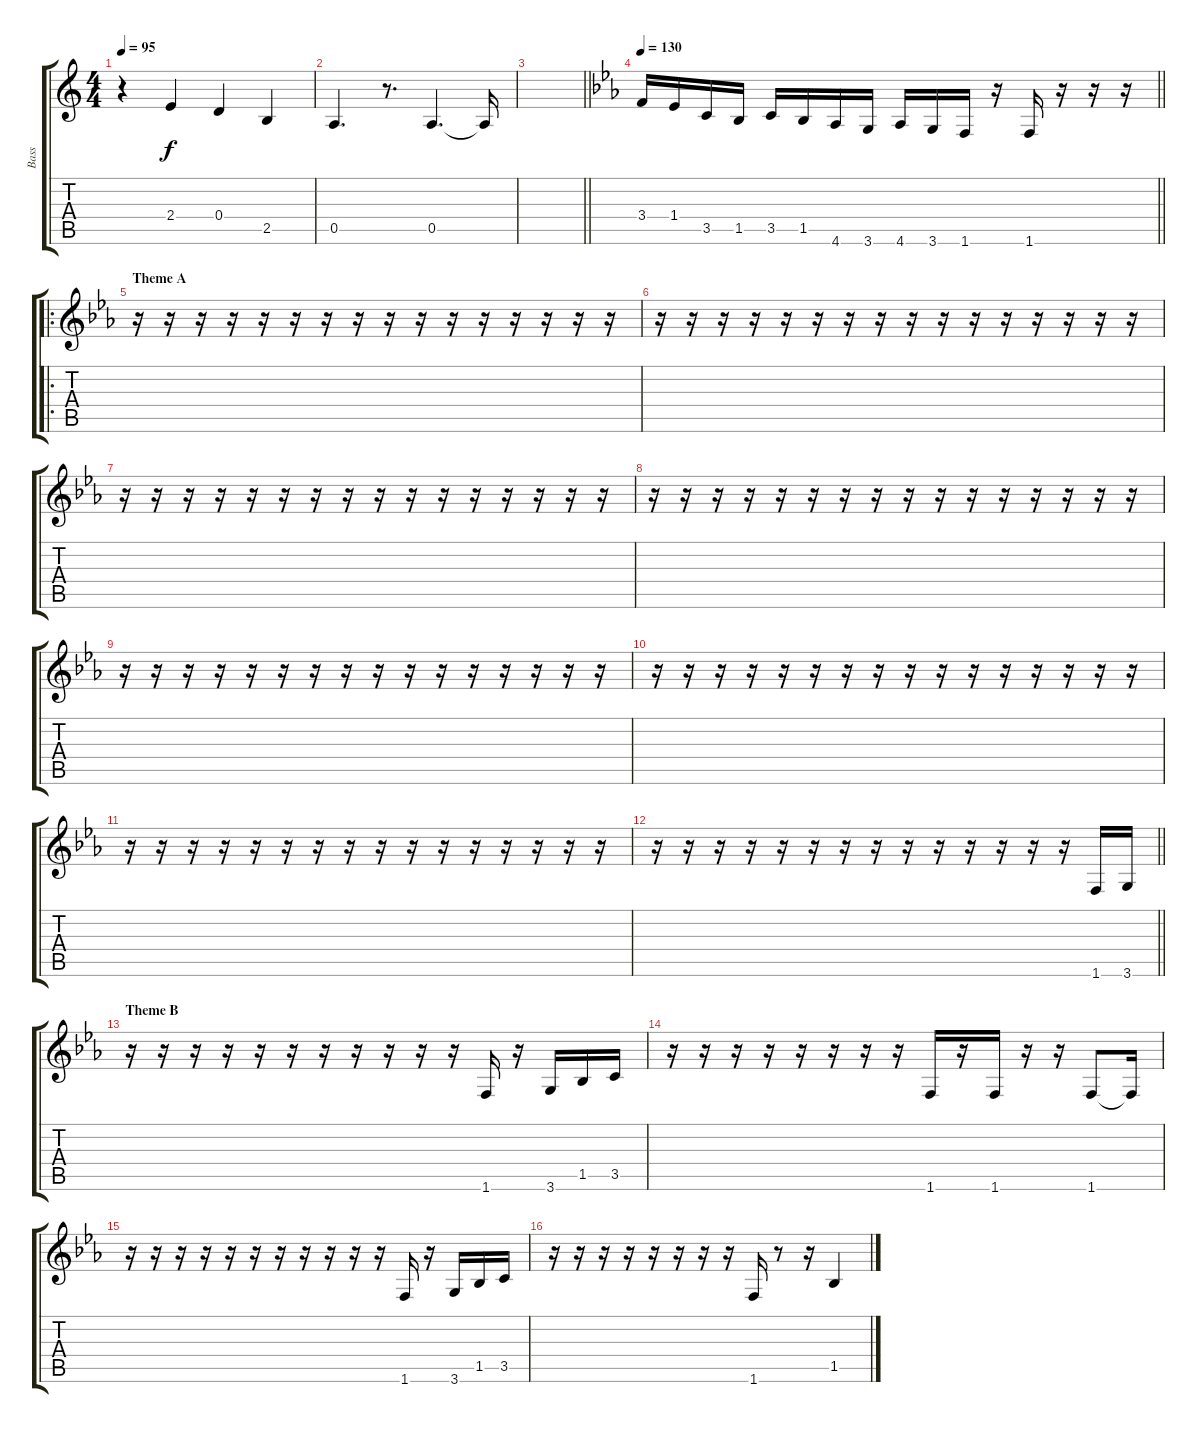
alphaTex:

\track ("Bass" "Bass") {instrument electricbasspick}
\staff {score tabs}
\tuning (E4 B3 G3 D3 A2 E2) {hide}
\ts (4 4)
\tempo 95
\clef g2
\ks c
r.4{dy f instrument electricbasspick} 2.4.4 0.4.4 2.5.4 |
0.5.4{d} r.8{d} 0.5.4{d} 0.5{t}.16 |
\barLineRight lightlight
|
\tempo 150
\tempo 130
\barLineRight lightlight
\ks eb
3.4.16 1.4.16 3.5.16 1.5.16 3.5.16 1.5.16 4.6.16 3.6.16 4.6.16 3.6.16 1.6.16 r.16 1.6.16 r.16 r.16 r.16 |
\ro
\section ("" "Theme A")
r.16 r.16 r.16 r.16 r.16 r.16 r.16 r.16 r.16 r.16 r.16 r.16 r.16 r.16 r.16 r.16 |
r.16 r.16 r.16 r.16 r.16 r.16 r.16 r.16 r.16 r.16 r.16 r.16 r.16 r.16 r.16 r.16 |
r.16 r.16 r.16 r.16 r.16 r.16 r.16 r.16 r.16 r.16 r.16 r.16 r.16 r.16 r.16 r.16 |
r.16 r.16 r.16 r.16 r.16 r.16 r.16 r.16 r.16 r.16 r.16 r.16 r.16 r.16 r.16 r.16 |
r.16 r.16 r.16 r.16 r.16 r.16 r.16 r.16 r.16 r.16 r.16 r.16 r.16 r.16 r.16 r.16 |
r.16 r.16 r.16 r.16 r.16 r.16 r.16 r.16 r.16 r.16 r.16 r.16 r.16 r.16 r.16 r.16 |
r.16 r.16 r.16 r.16 r.16 r.16 r.16 r.16 r.16 r.16 r.16 r.16 r.16 r.16 r.16 r.16 |
\barLineRight lightlight
r.16 r.16 r.16 r.16 r.16 r.16 r.16 r.16 r.16 r.16 r.16 r.16 r.16 r.16 1.6.16 3.6.16 |
\section ("" "Theme B")
r.16 r.16 r.16 r.16 r.16 r.16 r.16 r.16 r.16 r.16 r.16 1.6.16 r.16 3.6.16 1.5.16 3.5.16 |
r.16 r.16 r.16 r.16 r.16 r.16 r.16 r.16 1.6.16 r.16 1.6.16 r.16 r.16 1.6.8 1.6{t}.16 |
r.16 r.16 r.16 r.16 r.16 r.16 r.16 r.16 r.16 r.16 r.16 1.6.16 r.16 3.6.16 1.5.16 3.5.16 |
r.16 r.16 r.16 r.16 r.16 r.16 r.16 r.16 1.6.16 r.8 r.16 1.5.4
